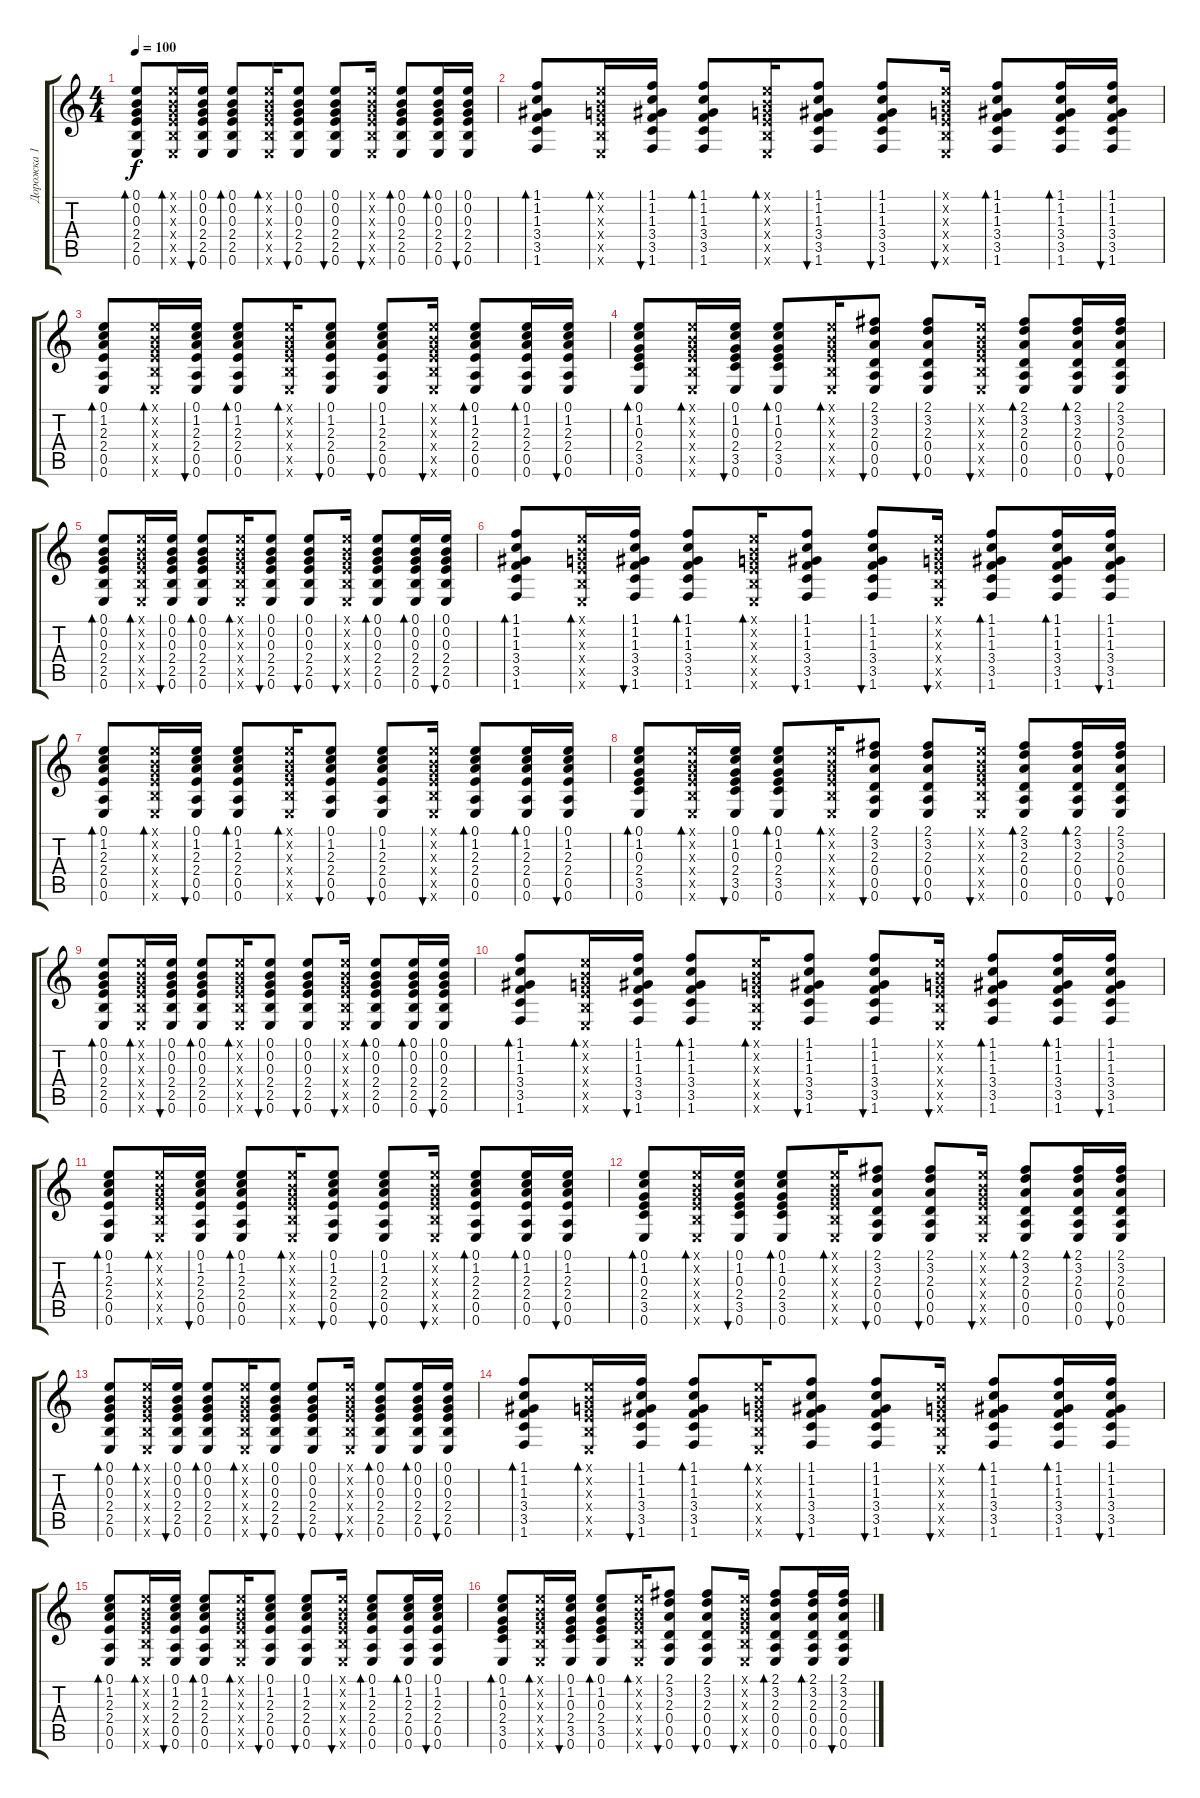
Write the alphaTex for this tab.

\track ("Дорожка 1" "Дорожка 1") {instrument acousticguitarsteel}
\staff {score tabs}
\tuning (E4 B3 G3 D3 A2 E2) {hide}
\ts (4 4)
\tempo 100
\clef g2
\ks c
(0.1 0.2 0.3 2.4 2.5 0.6).8{bd 30 dy f} (0.1{x} 0.2{x} 0.3{x} 2.4{x} 2.5{x} 0.6{x}).16{bd 30} (0.1 0.2 0.3 2.4 2.5 0.6).16{bu 30} (0.1 0.2 0.3 2.4 2.5 0.6).8{bd 30} (0.1{x} 0.2{x} 0.3{x} 2.4{x} 2.5{x} 0.6{x}).16{bd 30} (0.1 0.2 0.3 2.4 2.5 0.6).8{bu 30} (0.1 0.2 0.3 2.4 2.5 0.6).8{bu 30} (0.1{x} 0.2{x} 0.3{x} 2.4{x} 2.5{x} 0.6{x}).16{bu 30} (0.1 0.2 0.3 2.4 2.5 0.6).8{bd 30} (0.1 0.2 0.3 2.4 2.5 0.6).16{bd 30} (0.1 0.2 0.3 2.4 2.5 0.6).16{bu 30} |
(1.1 1.2 1.3 3.4 3.5 1.6).8{bd 30} (0.1{x} 0.2{x} 0.3{x} 2.4{x} 2.5{x} 0.6{x}).16{bd 30} (1.1 1.2 1.3 3.4 3.5 1.6).16{bu 30} (1.1 1.2 1.3 3.4 3.5 1.6).8{bd 30} (0.1{x} 0.2{x} 0.3{x} 2.4{x} 2.5{x} 0.6{x}).16{bd 30} (1.1 1.2 1.3 3.4 3.5 1.6).8{bu 30} (1.1 1.2 1.3 3.4 3.5 1.6).8{bu 30} (0.1{x} 0.2{x} 0.3{x} 2.4{x} 2.5{x} 0.6{x}).16{bu 30} (1.1 1.2 1.3 3.4 3.5 1.6).8{bd 30} (1.1 1.2 1.3 3.4 3.5 1.6).16{bd 30} (1.1 1.2 1.3 3.4 3.5 1.6).16{bu 30} |
(0.1 1.2 2.3 2.4 0.5 0.6).8{bd 30} (0.1{x} 0.2{x} 0.3{x} 2.4{x} 2.5{x} 0.6{x}).16{bd 30} (0.1 1.2 2.3 2.4 0.5 0.6).16{bu 30} (0.1 1.2 2.3 2.4 0.5 0.6).8{bd 30} (0.1{x} 0.2{x} 0.3{x} 2.4{x} 2.5{x} 0.6{x}).16{bd 30} (0.1 1.2 2.3 2.4 0.5 0.6).8{bu 30} (0.1 1.2 2.3 2.4 0.5 0.6).8{bu 30} (0.1{x} 0.2{x} 0.3{x} 2.4{x} 2.5{x} 0.6{x}).16{bu 30} (0.1 1.2 2.3 2.4 0.5 0.6).8{bd 30} (0.1 1.2 2.3 2.4 0.5 0.6).16{bd 30} (0.1 1.2 2.3 2.4 0.5 0.6).16{bu 30} |
(0.1 1.2 0.3 2.4 3.5 0.6).8{bd 30} (0.1{x} 0.2{x} 0.3{x} 2.4{x} 2.5{x} 0.6{x}).16{bd 30} (0.1 1.2 0.3 2.4 3.5 0.6).16{bu 30} (0.1 1.2 0.3 2.4 3.5 0.6).8{bd 30} (0.1{x} 0.2{x} 0.3{x} 2.4{x} 2.5{x} 0.6{x}).16{bd 30} (2.1 3.2 2.3 0.4 0.5 0.6).8{bu 30} (2.1 3.2 2.3 0.4 0.5 0.6).8{bu 30} (0.1{x} 0.2{x} 0.3{x} 2.4{x} 2.5{x} 0.6{x}).16{bu 30} (2.1 3.2 2.3 0.4 0.5 0.6).8{bd 30} (2.1 3.2 2.3 0.4 0.5 0.6).16{bd 30} (2.1 3.2 2.3 0.4 0.5 0.6).16{bu 30} |
(0.1 0.2 0.3 2.4 2.5 0.6).8{bd 30} (0.1{x} 0.2{x} 0.3{x} 2.4{x} 2.5{x} 0.6{x}).16{bd 30} (0.1 0.2 0.3 2.4 2.5 0.6).16{bu 30} (0.1 0.2 0.3 2.4 2.5 0.6).8{bd 30} (0.1{x} 0.2{x} 0.3{x} 2.4{x} 2.5{x} 0.6{x}).16{bd 30} (0.1 0.2 0.3 2.4 2.5 0.6).8{bu 30} (0.1 0.2 0.3 2.4 2.5 0.6).8{bu 30} (0.1{x} 0.2{x} 0.3{x} 2.4{x} 2.5{x} 0.6{x}).16{bu 30} (0.1 0.2 0.3 2.4 2.5 0.6).8{bd 30} (0.1 0.2 0.3 2.4 2.5 0.6).16{bd 30} (0.1 0.2 0.3 2.4 2.5 0.6).16{bu 30} |
(1.1 1.2 1.3 3.4 3.5 1.6).8{bd 30} (0.1{x} 0.2{x} 0.3{x} 2.4{x} 2.5{x} 0.6{x}).16{bd 30} (1.1 1.2 1.3 3.4 3.5 1.6).16{bu 30} (1.1 1.2 1.3 3.4 3.5 1.6).8{bd 30} (0.1{x} 0.2{x} 0.3{x} 2.4{x} 2.5{x} 0.6{x}).16{bd 30} (1.1 1.2 1.3 3.4 3.5 1.6).8{bu 30} (1.1 1.2 1.3 3.4 3.5 1.6).8{bu 30} (0.1{x} 0.2{x} 0.3{x} 2.4{x} 2.5{x} 0.6{x}).16{bu 30} (1.1 1.2 1.3 3.4 3.5 1.6).8{bd 30} (1.1 1.2 1.3 3.4 3.5 1.6).16{bd 30} (1.1 1.2 1.3 3.4 3.5 1.6).16{bu 30} |
(0.1 1.2 2.3 2.4 0.5 0.6).8{bd 30} (0.1{x} 0.2{x} 0.3{x} 2.4{x} 2.5{x} 0.6{x}).16{bd 30} (0.1 1.2 2.3 2.4 0.5 0.6).16{bu 30} (0.1 1.2 2.3 2.4 0.5 0.6).8{bd 30} (0.1{x} 0.2{x} 0.3{x} 2.4{x} 2.5{x} 0.6{x}).16{bd 30} (0.1 1.2 2.3 2.4 0.5 0.6).8{bu 30} (0.1 1.2 2.3 2.4 0.5 0.6).8{bu 30} (0.1{x} 0.2{x} 0.3{x} 2.4{x} 2.5{x} 0.6{x}).16{bu 30} (0.1 1.2 2.3 2.4 0.5 0.6).8{bd 30} (0.1 1.2 2.3 2.4 0.5 0.6).16{bd 30} (0.1 1.2 2.3 2.4 0.5 0.6).16{bu 30} |
(0.1 1.2 0.3 2.4 3.5 0.6).8{bd 30} (0.1{x} 0.2{x} 0.3{x} 2.4{x} 2.5{x} 0.6{x}).16{bd 30} (0.1 1.2 0.3 2.4 3.5 0.6).16{bu 30} (0.1 1.2 0.3 2.4 3.5 0.6).8{bd 30} (0.1{x} 0.2{x} 0.3{x} 2.4{x} 2.5{x} 0.6{x}).16{bd 30} (2.1 3.2 2.3 0.4 0.5 0.6).8{bu 30} (2.1 3.2 2.3 0.4 0.5 0.6).8{bu 30} (0.1{x} 0.2{x} 0.3{x} 2.4{x} 2.5{x} 0.6{x}).16{bu 30} (2.1 3.2 2.3 0.4 0.5 0.6).8{bd 30} (2.1 3.2 2.3 0.4 0.5 0.6).16{bd 30} (2.1 3.2 2.3 0.4 0.5 0.6).16{bu 30} |
(0.1 0.2 0.3 2.4 2.5 0.6).8{bd 30} (0.1{x} 0.2{x} 0.3{x} 2.4{x} 2.5{x} 0.6{x}).16{bd 30} (0.1 0.2 0.3 2.4 2.5 0.6).16{bu 30} (0.1 0.2 0.3 2.4 2.5 0.6).8{bd 30} (0.1{x} 0.2{x} 0.3{x} 2.4{x} 2.5{x} 0.6{x}).16{bd 30} (0.1 0.2 0.3 2.4 2.5 0.6).8{bu 30} (0.1 0.2 0.3 2.4 2.5 0.6).8{bu 30} (0.1{x} 0.2{x} 0.3{x} 2.4{x} 2.5{x} 0.6{x}).16{bu 30} (0.1 0.2 0.3 2.4 2.5 0.6).8{bd 30} (0.1 0.2 0.3 2.4 2.5 0.6).16{bd 30} (0.1 0.2 0.3 2.4 2.5 0.6).16{bu 30} |
(1.1 1.2 1.3 3.4 3.5 1.6).8{bd 30} (0.1{x} 0.2{x} 0.3{x} 2.4{x} 2.5{x} 0.6{x}).16{bd 30} (1.1 1.2 1.3 3.4 3.5 1.6).16{bu 30} (1.1 1.2 1.3 3.4 3.5 1.6).8{bd 30} (0.1{x} 0.2{x} 0.3{x} 2.4{x} 2.5{x} 0.6{x}).16{bd 30} (1.1 1.2 1.3 3.4 3.5 1.6).8{bu 30} (1.1 1.2 1.3 3.4 3.5 1.6).8{bu 30} (0.1{x} 0.2{x} 0.3{x} 2.4{x} 2.5{x} 0.6{x}).16{bu 30} (1.1 1.2 1.3 3.4 3.5 1.6).8{bd 30} (1.1 1.2 1.3 3.4 3.5 1.6).16{bd 30} (1.1 1.2 1.3 3.4 3.5 1.6).16{bu 30} |
(0.1 1.2 2.3 2.4 0.5 0.6).8{bd 30} (0.1{x} 0.2{x} 0.3{x} 2.4{x} 2.5{x} 0.6{x}).16{bd 30} (0.1 1.2 2.3 2.4 0.5 0.6).16{bu 30} (0.1 1.2 2.3 2.4 0.5 0.6).8{bd 30} (0.1{x} 0.2{x} 0.3{x} 2.4{x} 2.5{x} 0.6{x}).16{bd 30} (0.1 1.2 2.3 2.4 0.5 0.6).8{bu 30} (0.1 1.2 2.3 2.4 0.5 0.6).8{bu 30} (0.1{x} 0.2{x} 0.3{x} 2.4{x} 2.5{x} 0.6{x}).16{bu 30} (0.1 1.2 2.3 2.4 0.5 0.6).8{bd 30} (0.1 1.2 2.3 2.4 0.5 0.6).16{bd 30} (0.1 1.2 2.3 2.4 0.5 0.6).16{bu 30} |
(0.1 1.2 0.3 2.4 3.5 0.6).8{bd 30} (0.1{x} 0.2{x} 0.3{x} 2.4{x} 2.5{x} 0.6{x}).16{bd 30} (0.1 1.2 0.3 2.4 3.5 0.6).16{bu 30} (0.1 1.2 0.3 2.4 3.5 0.6).8{bd 30} (0.1{x} 0.2{x} 0.3{x} 2.4{x} 2.5{x} 0.6{x}).16{bd 30} (2.1 3.2 2.3 0.4 0.5 0.6).8{bu 30} (2.1 3.2 2.3 0.4 0.5 0.6).8{bu 30} (0.1{x} 0.2{x} 0.3{x} 2.4{x} 2.5{x} 0.6{x}).16{bu 30} (2.1 3.2 2.3 0.4 0.5 0.6).8{bd 30} (2.1 3.2 2.3 0.4 0.5 0.6).16{bd 30} (2.1 3.2 2.3 0.4 0.5 0.6).16{bu 30} |
(0.1 0.2 0.3 2.4 2.5 0.6).8{bd 30} (0.1{x} 0.2{x} 0.3{x} 2.4{x} 2.5{x} 0.6{x}).16{bd 30} (0.1 0.2 0.3 2.4 2.5 0.6).16{bu 30} (0.1 0.2 0.3 2.4 2.5 0.6).8{bd 30} (0.1{x} 0.2{x} 0.3{x} 2.4{x} 2.5{x} 0.6{x}).16{bd 30} (0.1 0.2 0.3 2.4 2.5 0.6).8{bu 30} (0.1 0.2 0.3 2.4 2.5 0.6).8{bu 30} (0.1{x} 0.2{x} 0.3{x} 2.4{x} 2.5{x} 0.6{x}).16{bu 30} (0.1 0.2 0.3 2.4 2.5 0.6).8{bd 30} (0.1 0.2 0.3 2.4 2.5 0.6).16{bd 30} (0.1 0.2 0.3 2.4 2.5 0.6).16{bu 30} |
(1.1 1.2 1.3 3.4 3.5 1.6).8{bd 30} (0.1{x} 0.2{x} 0.3{x} 2.4{x} 2.5{x} 0.6{x}).16{bd 30} (1.1 1.2 1.3 3.4 3.5 1.6).16{bu 30} (1.1 1.2 1.3 3.4 3.5 1.6).8{bd 30} (0.1{x} 0.2{x} 0.3{x} 2.4{x} 2.5{x} 0.6{x}).16{bd 30} (1.1 1.2 1.3 3.4 3.5 1.6).8{bu 30} (1.1 1.2 1.3 3.4 3.5 1.6).8{bu 30} (0.1{x} 0.2{x} 0.3{x} 2.4{x} 2.5{x} 0.6{x}).16{bu 30} (1.1 1.2 1.3 3.4 3.5 1.6).8{bd 30} (1.1 1.2 1.3 3.4 3.5 1.6).16{bd 30} (1.1 1.2 1.3 3.4 3.5 1.6).16{bu 30} |
(0.1 1.2 2.3 2.4 0.5 0.6).8{bd 30} (0.1{x} 0.2{x} 0.3{x} 2.4{x} 2.5{x} 0.6{x}).16{bd 30} (0.1 1.2 2.3 2.4 0.5 0.6).16{bu 30} (0.1 1.2 2.3 2.4 0.5 0.6).8{bd 30} (0.1{x} 0.2{x} 0.3{x} 2.4{x} 2.5{x} 0.6{x}).16{bd 30} (0.1 1.2 2.3 2.4 0.5 0.6).8{bu 30} (0.1 1.2 2.3 2.4 0.5 0.6).8{bu 30} (0.1{x} 0.2{x} 0.3{x} 2.4{x} 2.5{x} 0.6{x}).16{bu 30} (0.1 1.2 2.3 2.4 0.5 0.6).8{bd 30} (0.1 1.2 2.3 2.4 0.5 0.6).16{bd 30} (0.1 1.2 2.3 2.4 0.5 0.6).16{bu 30} |
(0.1 1.2 0.3 2.4 3.5 0.6).8{bd 30} (0.1{x} 0.2{x} 0.3{x} 2.4{x} 2.5{x} 0.6{x}).16{bd 30} (0.1 1.2 0.3 2.4 3.5 0.6).16{bu 30} (0.1 1.2 0.3 2.4 3.5 0.6).8{bd 30} (0.1{x} 0.2{x} 0.3{x} 2.4{x} 2.5{x} 0.6{x}).16{bd 30} (2.1 3.2 2.3 0.4 0.5 0.6).8{bu 30} (2.1 3.2 2.3 0.4 0.5 0.6).8{bu 30} (0.1{x} 0.2{x} 0.3{x} 2.4{x} 2.5{x} 0.6{x}).16{bu 30} (2.1 3.2 2.3 0.4 0.5 0.6).8{bd 30} (2.1 3.2 2.3 0.4 0.5 0.6).16{bd 30} (2.1 3.2 2.3 0.4 0.5 0.6).16{bu 30}
